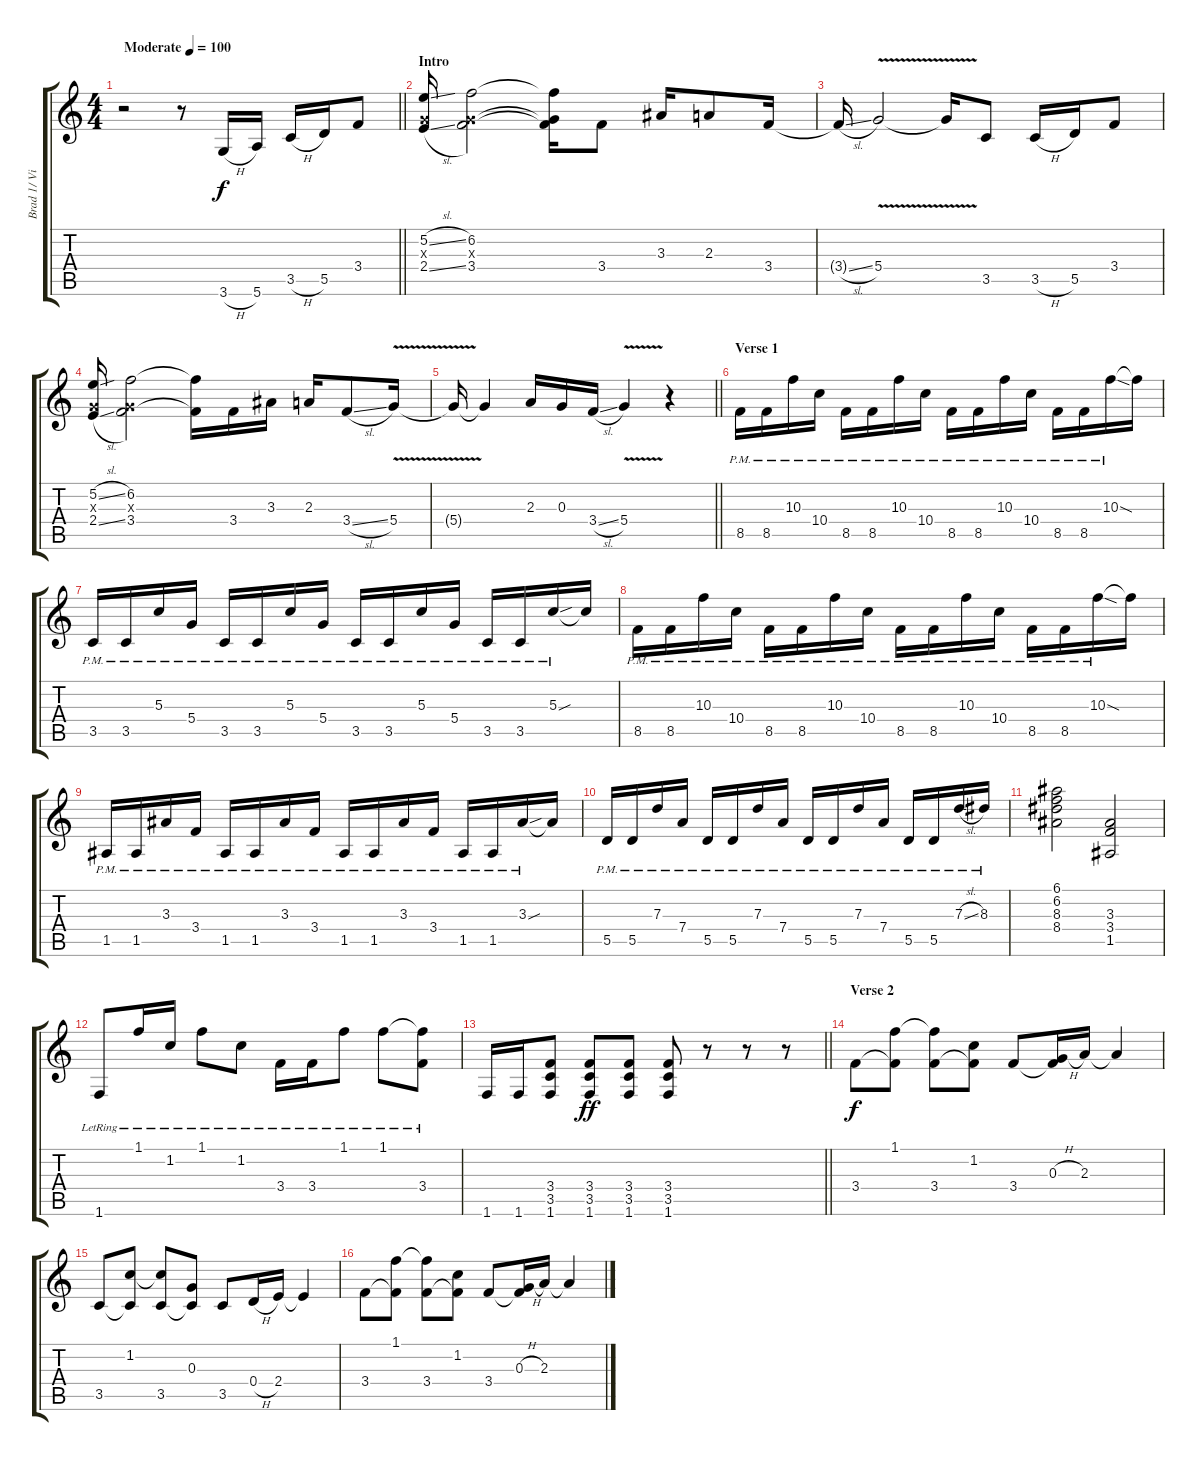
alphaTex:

\track ("Brad 1/ Violinist" "Brad 1/ Vi") {instrument electricguitarjazz}
\staff {score tabs}
\tuning (E4 B3 G3 D3 A2 E2) {hide}
\ts (4 4)
\tempo (100 "Moderate")
\clef g2
\barLineRight lightlight
\ks c
r.2{dy f instrument electricguitarjazz} r.8 3.6{h}.16 5.6.16 3.5{h}.16 5.5.16 3.4.8 |
\section ("" "Intro")
(5.2{sl} 0.3{x} 2.4{sl}).16 (6.2 0.3{x} 3.4).2 (6.2{t} 0.3{t} 3.4{t}).16 3.4.8 3.3.16 2.3.8 3.4.16 |
3.4{sl t}.16 5.4{v}.2 5.4{t}.16 3.5.8 3.5{h}.16 5.5.16 3.4.8 |
(5.2{sl} 0.3{x} 2.4{sl}).16 (6.2 0.3{x} 3.4).2 (6.2{t} 3.4{t}).16 3.4.16 3.3.16 2.3.16 3.4{sl}.8 5.4{v}.16 |
\barLineRight lightlight
5.4{t}.16 5.4{t}.4 2.3.16 0.3.16 3.4{sl}.16 5.4{v}.4 r.4 |
\section ("" "Verse 1")
8.5{pm}.16 8.5{pm}.16 10.3{pm}.16 10.4{pm}.16 8.5{pm}.16 8.5{pm}.16 10.3{pm}.16 10.4{pm}.16 8.5{pm}.16 8.5{pm}.16 10.3{pm}.16 10.4{pm}.16 8.5{pm}.16 8.5{pm}.16 10.3{sod pm}.16 10.3{t}.16 |
3.5{pm}.16 3.5{pm}.16 5.3{pm}.16 5.4{pm}.16 3.5{pm}.16 3.5{pm}.16 5.3{pm}.16 5.4{pm}.16 3.5{pm}.16 3.5{pm}.16 5.3{pm}.16 5.4{pm}.16 3.5{pm}.16 3.5{pm}.16 5.3{sou pm}.16 5.3{t}.16 |
8.5{pm}.16 8.5{pm}.16 10.3{pm}.16 10.4{pm}.16 8.5{pm}.16 8.5{pm}.16 10.3{pm}.16 10.4{pm}.16 8.5{pm}.16 8.5{pm}.16 10.3{pm}.16 10.4{pm}.16 8.5{pm}.16 8.5{pm}.16 10.3{sod pm}.16 10.3{t}.16 |
1.5{pm}.16 1.5{pm}.16 3.3{pm}.16 3.4{pm}.16 1.5{pm}.16 1.5{pm}.16 3.3{pm}.16 3.4{pm}.16 1.5{pm}.16 1.5{pm}.16 3.3{pm}.16 3.4{pm}.16 1.5{pm}.16 1.5{pm}.16 3.3{sou pm}.16 3.3{t}.16 |
5.5{pm}.16 5.5{pm}.16 7.3{pm}.16 7.4{pm}.16 5.5{pm}.16 5.5{pm}.16 7.3{pm}.16 7.4{pm}.16 5.5{pm}.16 5.5{pm}.16 7.3{pm}.16 7.4{pm}.16 5.5{pm}.16 5.5{pm}.16 7.3{sl pm}.16 8.3{pm}.16 |
(6.1 6.2 8.3 8.4).2 (3.3 3.4 1.5).2 |
1.6{lr}.8 1.1{lr}.16 1.2{lr}.16 1.1{lr}.8 1.2{lr}.8 3.4{lr}.16 3.4{lr}.16 1.1{lr}.8 1.1{lr}.8 (1.1{t} 3.4{lr}).8 |
\barLineRight lightlight
1.6.16 1.6.16 (3.4 3.5 1.6).8 (3.4 3.5 1.6).8{dy ff} (3.4 3.5 1.6).8 (3.4 3.5 1.6).8 r.8 r.8 r.8 |
\section ("" "Verse 2")
3.4.8{dy f} (1.1 3.4{t}).8 (1.1{t} 3.4).8 (1.2 3.4{t}).8 3.4.8 (0.3{h} 3.4{t}).16 2.3.16 2.3{t}.4 |
3.5.8 (1.2 3.5{t}).8 (1.2{t} 3.5).8 (0.3 3.5{t}).8 3.5.8 0.4{h}.16 2.4.16 2.4{t}.4 |
3.4.8 (1.1 3.4{t}).8 (1.1{t} 3.4).8 (1.2 3.4{t}).8 3.4.8 (0.3{h} 3.4{t}).16 2.3.16 2.3{t}.4
